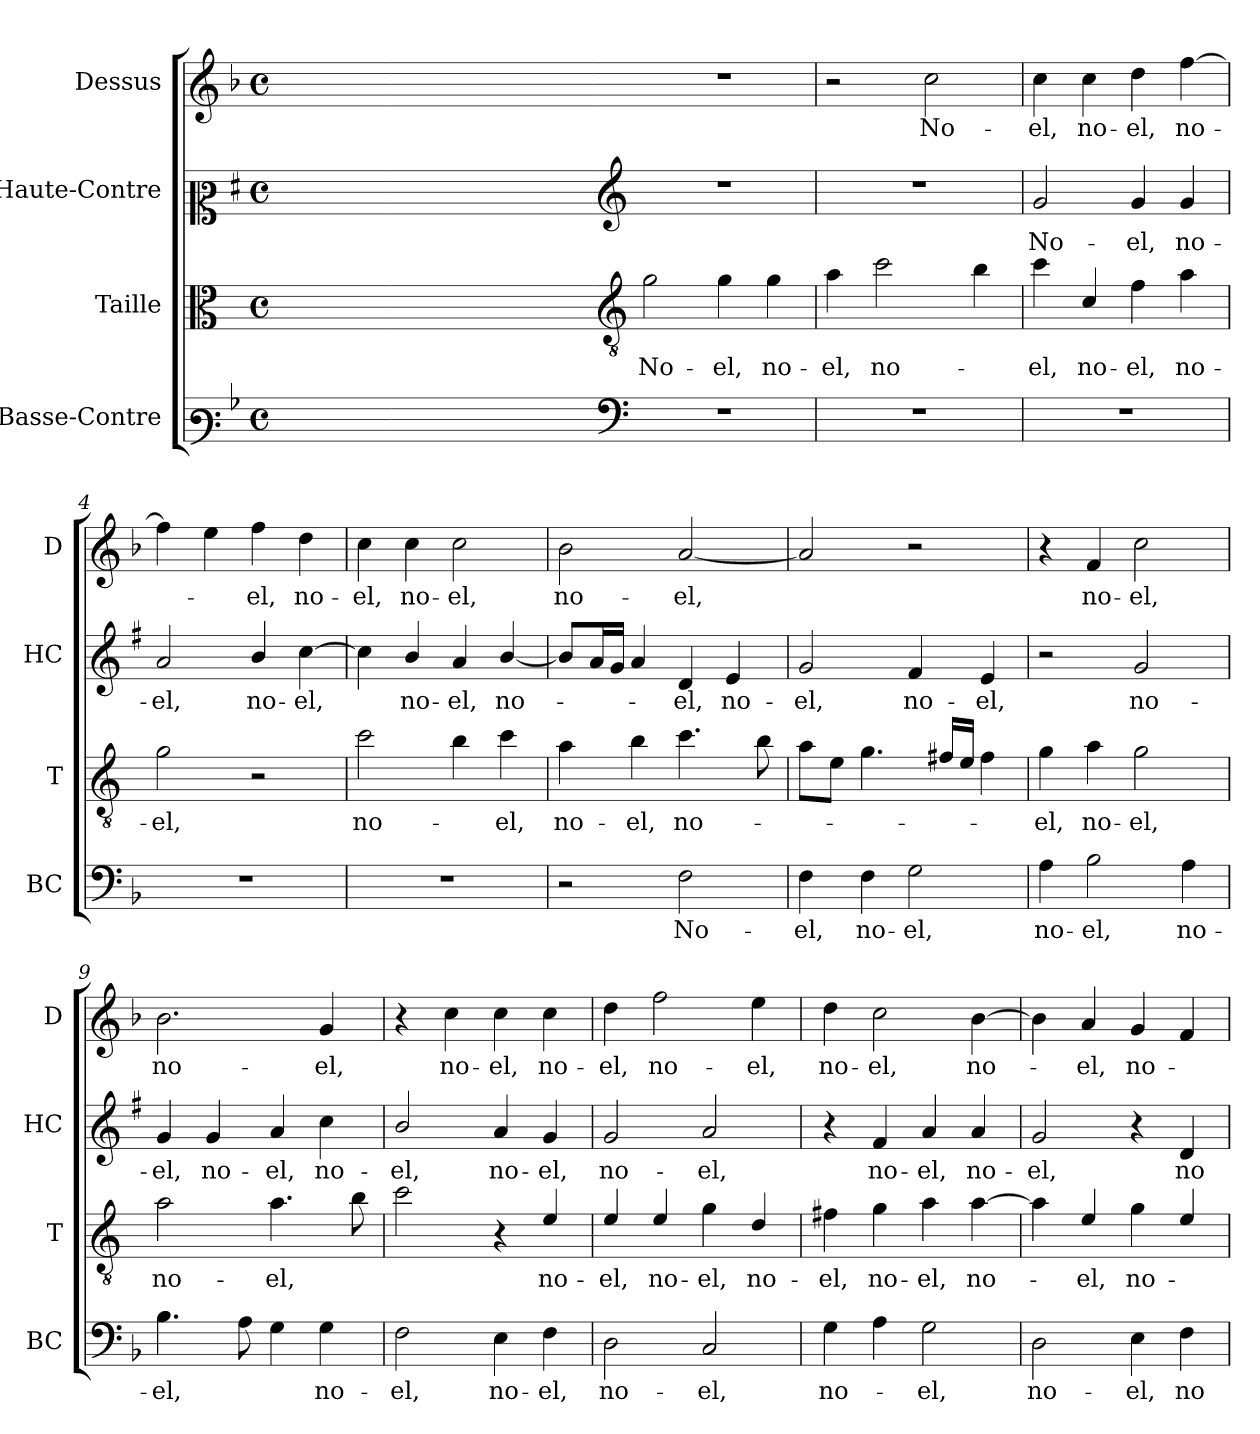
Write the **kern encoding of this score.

**kern	**text	**kern	**text	**kern	**text	**kern	**text
*part4	*part4	*part3	*part3	*part2	*part2	*part1	*part1
*staff4	*staff4	*staff3	*staff3	*staff2	*staff2	*staff1	*staff1
*I"Basse-Contre	*	*I"Taille	*	*I"Haute-Contre	*	*I"Dessus	*
*I'BC	*	*I'T	*	*I'HC	*	*I'D	*
*clefF3	*	*clefC3	*	*clefC2	*	*clefG2	*
*	*	*ITrd4c7	*	*ITrd1c2	*	*	*
*k[b-]	*	*k[b-]	*	*k[b-]	*	*k[b-]	*
*F:	*	*F:	*	*F:	*	*F:	*
*M4/4	*	*M4/4	*	*M4/4	*	*M4/4	*
*met(c)	*	*met(c)	*	*met(c)	*	*met(c)	*
=	=	=	=	=	=	=	=
1ryy	.	1ryy	.	1ryy	.	1ryy	.
=1X-	=1X-	=1X-	=1X-	=1X-	=1X-	=1X-	=1X-
4ryy	.	4ryy	.	4ryy	.	4ryy	.
4ryy	.	4ryy	.	4ryy	.	4ryy	.
4ryy	.	4ryy	.	4ryy	.	4ryy	.
4ryy	.	4ryy	.	4ryy	.	4ryy	.
=1-	=1-	=1-	=1-	=1-	=1-	=1-	=1-
*clefF4	*	*clefGv2	*	*clefG2	*	*	*
!	!	!	!LO:LY:b	!	!	!	!
1r	.	2c\	No-	1r	.	1r	.
!	!	!	!LO:LY:b	!	!	!	!
.	.	4c\	-el,	.	.	.	.
!	!	!	!LO:LY:b	!	!	!	!
.	.	4c\	no-	.	.	.	.
=2	=2	=2	=2	=2	=2	=2	=2
!	!	!	!LO:LY:b	!	!	!	!
1r	.	4d\	-el,	1r	.	2r	.
!	!	!	!LO:LY:b	!	!	!	!
.	.	2f\	no-	.	.	.	.
!	!	!	!	!	!	!	!LO:LY:b
.	.	.	.	.	.	2cc\	No-
.	.	4e\	.	.	.	.	.
=3	=3	=3	=3	=3	=3	=3	=3
!	!	!	!LO:LY:b	!	!LO:LY:b	!	!LO:LY:b
1r	.	4f\	-el,	2f/	No-	4cc\	-el,
!	!	!	!LO:LY:b	!	!	!	!LO:LY:b
.	.	4F/	no-	.	.	4cc\	no-
!	!	!	!LO:LY:b	!	!LO:LY:b	!	!LO:LY:b
.	.	4B-\	-el,	4f/	-el,	4dd\	-el,
!	!	!	!LO:LY:b	!	!LO:LY:b	!	!LO:LY:b
.	.	4d\	no-	4f/	no-	[4ff\	no-
=4	=4	=4	=4	=4	=4	=4	=4
!	!	!	!LO:LY:b	!	!LO:LY:b	!	!
1r	.	2c\	-el,	2g/	-el,	4ff\]	.
.	.	.	.	.	.	4ee\	.
!	!	!	!	!	!LO:LY:b	!	!LO:LY:b
.	.	2r	.	4a/	no-	4ff\	-el,
!	!	!	!	!	!LO:LY:b	!	!LO:LY:b
.	.	.	.	[4b-\	-el,	4dd\	no-
=5	=5	=5	=5	=5	=5	=5	=5
!	!	!	!LO:LY:b	!	!	!	!LO:LY:b
1r	.	2f\	no-	4b-\]	.	4cc\	-el,
!	!	!	!	!	!LO:LY:b	!	!LO:LY:b
.	.	.	.	4a/	no-	4cc\	no-
!	!	!	!	!	!LO:LY:b	!	!LO:LY:b
.	.	4e\	.	4g/	-el,	2cc\	-el,
!	!	!	!LO:LY:b	!	!LO:LY:b	!	!
.	.	4f\	-el,	[4a/	no-	.	.
=6	=6	=6	=6	=6	=6	=6	=6
!	!	!	!LO:LY:b	!	!	!	!LO:LY:b
2r	.	4d\	no-	8a/L]	.	2b-\	no-
.	.	.	.	16g/L	.	.	.
.	.	.	.	16f/JJ	.	.	.
!	!	!	!LO:LY:b	!	!	!	!
.	.	4e\	-el,	4g/	.	.	.
!	!LO:LY:b	!	!LO:LY:b	!	!LO:LY:b	!	!LO:LY:b
2F\	No-	4.f\	no-	4c/	-el,	[2a/	-el,
!	!	!	!	!	!LO:LY:b	!	!
.	.	.	.	4d/	no-	.	.
.	.	8e\	.	.	.	.	.
!!LO:LB:g=z
=7	=7	=7	=7	=7	=7	=7	=7
!	!LO:LY:b	!	!	!	!LO:LY:b	!	!
4F\	-el,	8d\L	.	2f/	-el,	2a/]	.
.	.	8A\J	.	.	.	.	.
!	!LO:LY:b	!	!	!	!	!	!
4F\	no-	4.c\	.	.	.	.	.
!	!LO:LY:b	!	!	!	!LO:LY:b	!	!
2G\	-el,	.	.	4e/	no-	2r	.
.	.	16Bn/LL	.	.	.	.	.
.	.	16A/JJ	.	.	.	.	.
!	!	!	!	!	!LO:LY:b	!	!
.	.	4B\	.	4d/	-el,	.	.
=8	=8	=8	=8	=8	=8	=8	=8
!	!LO:LY:b	!	!LO:LY:b	!	!	!	!
4A\	no-	4c\	-el,	2r	.	4r	.
!	!LO:LY:b	!	!LO:LY:b	!	!	!	!LO:LY:b
2B-\	-el,	4d\	no-	.	.	4f/	no-
!	!	!	!LO:LY:b	!	!LO:LY:b	!	!LO:LY:b
.	.	2c\	-el,	2f/	no-	2cc\	-el,
!	!LO:LY:b	!	!	!	!	!	!
4A\	no-	.	.	.	.	.	.
=9	=9	=9	=9	=9	=9	=9	=9
!	!LO:LY:b	!	!LO:LY:b	!	!LO:LY:b	!	!LO:LY:b
4.B-\	-el,	2d\	no-	4f/	-el,	2.b-\	no-
!	!	!	!	!	!LO:LY:b	!	!
.	.	.	.	4f/	no-	.	.
8A\	.	.	.	.	.	.	.
!	!	!	!LO:LY:b	!	!LO:LY:b	!	!
4G\	.	4.d\	-el,	4g/	-el,	.	.
!	!LO:LY:b	!	!	!	!LO:LY:b	!	!LO:LY:b
4G\	no-	.	.	4b-\	no-	4g/	-el,
.	.	8e\	.	.	.	.	.
=10	=10	=10	=10	=10	=10	=10	=10
!	!LO:LY:b	!	!	!	!LO:LY:b	!	!
2F\	-el,	2f\	.	2a/	-el,	4r	.
!	!	!	!	!	!	!	!LO:LY:b
.	.	.	.	.	.	4cc\	no-
!	!LO:LY:b	!	!	!	!LO:LY:b	!	!LO:LY:b
4E\	no-	4r	.	4g/	no-	4cc\	-el,
!	!LO:LY:b	!	!LO:LY:b	!	!LO:LY:b	!	!LO:LY:b
4F\	-el,	4A/	no-	4f/	-el,	4cc\	no-
=11	=11	=11	=11	=11	=11	=11	=11
!	!LO:LY:b	!	!LO:LY:b	!	!LO:LY:b	!	!LO:LY:b
2D\	no-	4A/	-el,	2f/	no-	4dd\	-el,
!	!	!	!LO:LY:b	!	!	!	!LO:LY:b
.	.	4A/	no-	.	.	2ff\	no-
!	!LO:LY:b	!	!LO:LY:b	!	!LO:LY:b	!	!
2C/	-el,	4c\	-el,	2g/	-el,	.	.
!	!	!	!LO:LY:b	!	!	!	!LO:LY:b
.	.	4G/	no-	.	.	4ee\	-el,
=12	=12	=12	=12	=12	=12	=12	=12
!	!LO:LY:b	!	!LO:LY:b	!	!	!	!LO:LY:b
4G\	no-	4Bn\	-el,	4r	.	4dd\	no-
!	!	!	!LO:LY:b	!	!LO:LY:b	!	!LO:LY:b
4A\	.	4c\	no-	4e/	no-	2cc\	-el,
!	!LO:LY:b	!	!LO:LY:b	!	!LO:LY:b	!	!
2G\	-el,	4d\	-el,	4g/	-el,	.	.
!	!	!	!LO:LY:b	!	!LO:LY:b	!	!LO:LY:b
.	.	[4d\	no-	4g/	no-	[4b-\	no-
=13	=13	=13	=13	=13	=13	=13	=13
!	!LO:LY:b	!	!	!	!LO:LY:b	!	!
2D\	no-	4d\]	.	2f/	-el,	4b-\]	.
!	!	!	!LO:LY:b	!	!	!	!LO:LY:b
.	.	4A/	-el,	.	.	4a/	-el,
!	!LO:LY:b	!	!LO:LY:b	!	!	!	!LO:LY:b
4E\	-el,	4c\	no-	4r	.	4g/	no-
!	!LO:LY:b	!	!	!	!LO:LY:b	!	!
4F\	no-	4A/	.	4c/	no-	4f/	.
=	=	=	=	=	=	=	=
*-	*-	*-	*-	*-	*-	*-	*-
